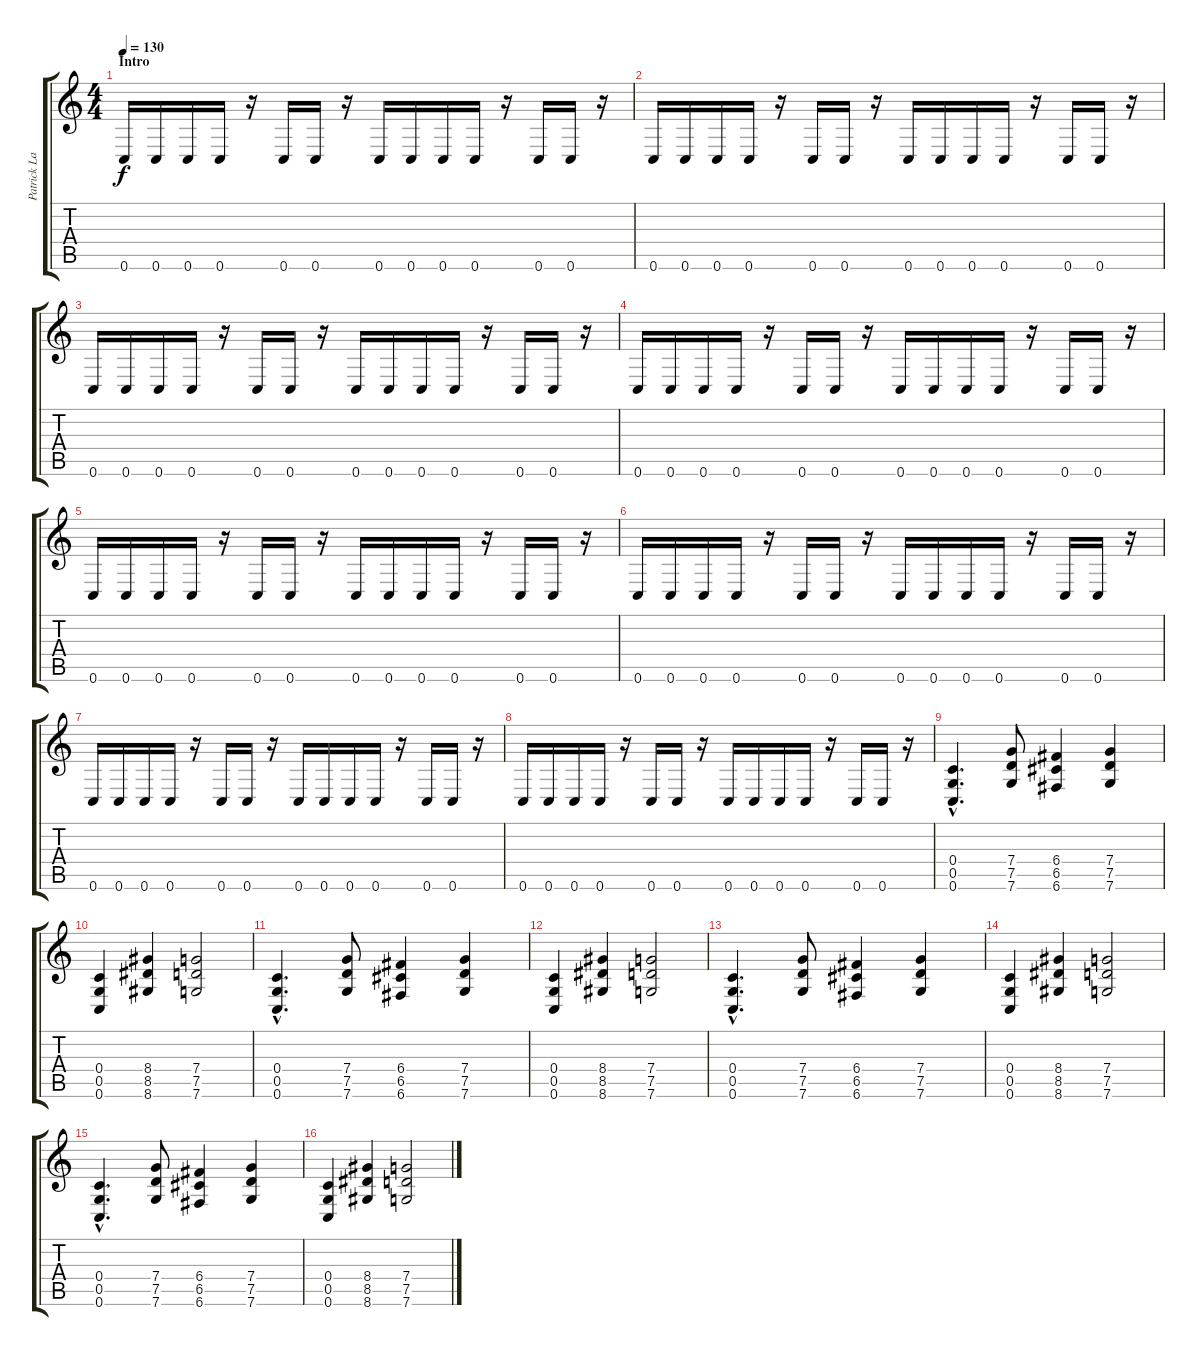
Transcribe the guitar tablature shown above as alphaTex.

\track ("Patrick Lachman" "Patrick La") {instrument distortionguitar}
\staff {score tabs}
\tuning (D4 A3 F3 C3 G2 C2) {hide}
\ts (4 4)
\section ("" "Intro")
\tempo 130
\clef g2
\ks c
0.6.16{dy f instrument distortionguitar} 0.6.16 0.6.16 0.6.16 r.16 0.6.16 0.6.16 r.16 0.6.16 0.6.16 0.6.16 0.6.16 r.16 0.6.16 0.6.16 r.16 |
0.6.16 0.6.16 0.6.16 0.6.16 r.16 0.6.16 0.6.16 r.16 0.6.16 0.6.16 0.6.16 0.6.16 r.16 0.6.16 0.6.16 r.16 |
0.6.16 0.6.16 0.6.16 0.6.16 r.16 0.6.16 0.6.16 r.16 0.6.16 0.6.16 0.6.16 0.6.16 r.16 0.6.16 0.6.16 r.16 |
0.6.16 0.6.16 0.6.16 0.6.16 r.16 0.6.16 0.6.16 r.16 0.6.16 0.6.16 0.6.16 0.6.16 r.16 0.6.16 0.6.16 r.16 |
0.6.16 0.6.16 0.6.16 0.6.16 r.16 0.6.16 0.6.16 r.16 0.6.16 0.6.16 0.6.16 0.6.16 r.16 0.6.16 0.6.16 r.16 |
0.6.16 0.6.16 0.6.16 0.6.16 r.16 0.6.16 0.6.16 r.16 0.6.16 0.6.16 0.6.16 0.6.16 r.16 0.6.16 0.6.16 r.16 |
0.6.16 0.6.16 0.6.16 0.6.16 r.16 0.6.16 0.6.16 r.16 0.6.16 0.6.16 0.6.16 0.6.16 r.16 0.6.16 0.6.16 r.16 |
0.6.16 0.6.16 0.6.16 0.6.16 r.16 0.6.16 0.6.16 r.16 0.6.16 0.6.16 0.6.16 0.6.16 r.16 0.6.16 0.6.16 r.16 |
(0.4{hac} 0.5{hac} 0.6{hac}).4{d} (7.4 7.5 7.6).8 (6.4 6.5 6.6).4 (7.4 7.5 7.6).4 |
(0.4 0.5 0.6).4 (8.4 8.5 8.6).4 (7.4 7.5 7.6).2 |
(0.4{hac} 0.5{hac} 0.6{hac}).4{d} (7.4 7.5 7.6).8 (6.4 6.5 6.6).4 (7.4 7.5 7.6).4 |
(0.4 0.5 0.6).4 (8.4 8.5 8.6).4 (7.4 7.5 7.6).2 |
(0.4{hac} 0.5{hac} 0.6{hac}).4{d} (7.4 7.5 7.6).8 (6.4 6.5 6.6).4 (7.4 7.5 7.6).4 |
(0.4 0.5 0.6).4 (8.4 8.5 8.6).4 (7.4 7.5 7.6).2 |
(0.4{hac} 0.5{hac} 0.6{hac}).4{d} (7.4 7.5 7.6).8 (6.4 6.5 6.6).4 (7.4 7.5 7.6).4 |
(0.4 0.5 0.6).4 (8.4 8.5 8.6).4 (7.4 7.5 7.6).2
